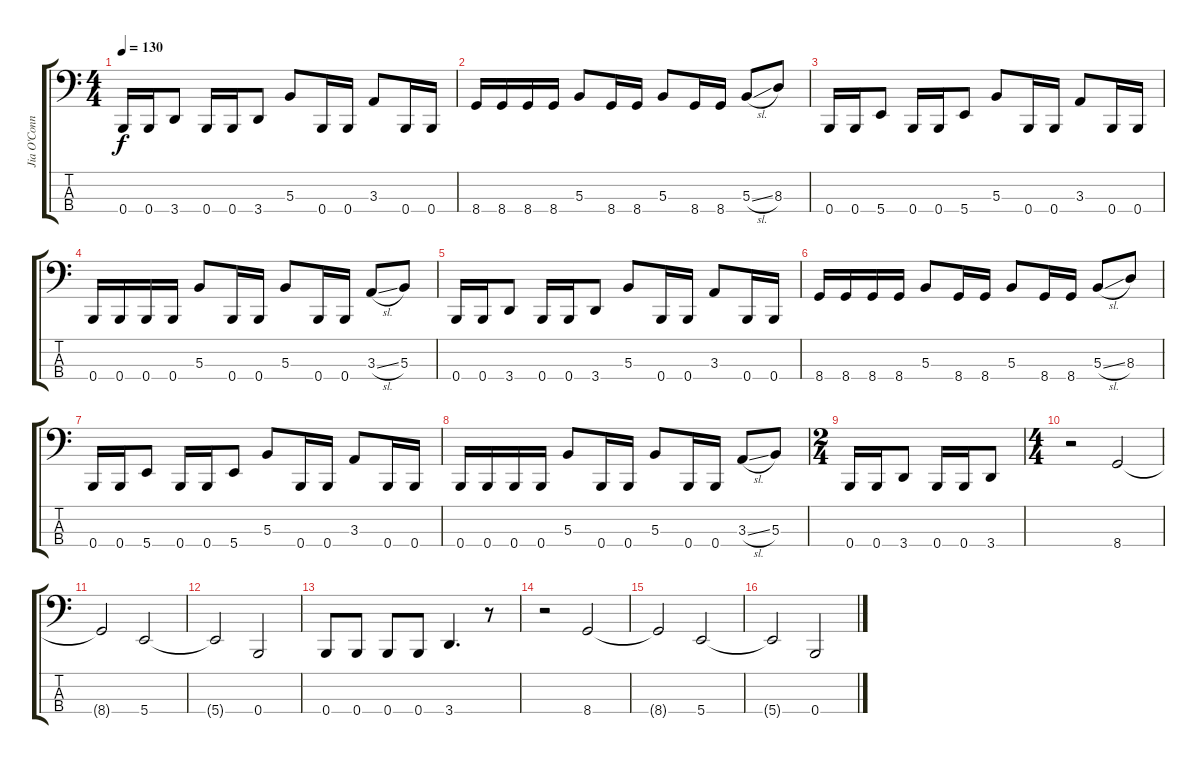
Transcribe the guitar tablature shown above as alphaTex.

\track ("Jia O'Connor" "Jia O'Conn") {instrument electricbasspick}
\staff {score tabs}
\tuning (E2 B1 Gb1 B0) {hide}
\ts (4 4)
\tempo 130
\clef f4
\ks c
0.4.16{dy f} 0.4.16 3.4.8 0.4.16 0.4.16 3.4.8 5.3.8 0.4.16 0.4.16 3.3.8 0.4.16 0.4.16 |
8.4.16 8.4.16 8.4.16 8.4.16 5.3.8 8.4.16 8.4.16 5.3.8 8.4.16 8.4.16 5.3{sl}.8 8.3.8 |
0.4.16 0.4.16 5.4.8 0.4.16 0.4.16 5.4.8 5.3.8 0.4.16 0.4.16 3.3.8 0.4.16 0.4.16 |
0.4.16 0.4.16 0.4.16 0.4.16 5.3.8 0.4.16 0.4.16 5.3.8 0.4.16 0.4.16 3.3{sl}.8 5.3.8 |
0.4.16 0.4.16 3.4.8 0.4.16 0.4.16 3.4.8 5.3.8 0.4.16 0.4.16 3.3.8 0.4.16 0.4.16 |
8.4.16 8.4.16 8.4.16 8.4.16 5.3.8 8.4.16 8.4.16 5.3.8 8.4.16 8.4.16 5.3{sl}.8 8.3.8 |
0.4.16 0.4.16 5.4.8 0.4.16 0.4.16 5.4.8 5.3.8 0.4.16 0.4.16 3.3.8 0.4.16 0.4.16 |
0.4.16 0.4.16 0.4.16 0.4.16 5.3.8 0.4.16 0.4.16 5.3.8 0.4.16 0.4.16 3.3{sl}.8 5.3.8 |
\ts (2 4)
0.4.16 0.4.16 3.4.8 0.4.16 0.4.16 3.4.8 |
\ts (4 4)
r.2 8.4.2 |
8.4{t}.2 5.4.2 |
5.4{t}.2 0.4.2 |
0.4.8 0.4.8 0.4.8 0.4.8 3.4.4{d} r.8 |
r.2 8.4.2 |
8.4{t}.2 5.4.2 |
5.4{t}.2 0.4.2
